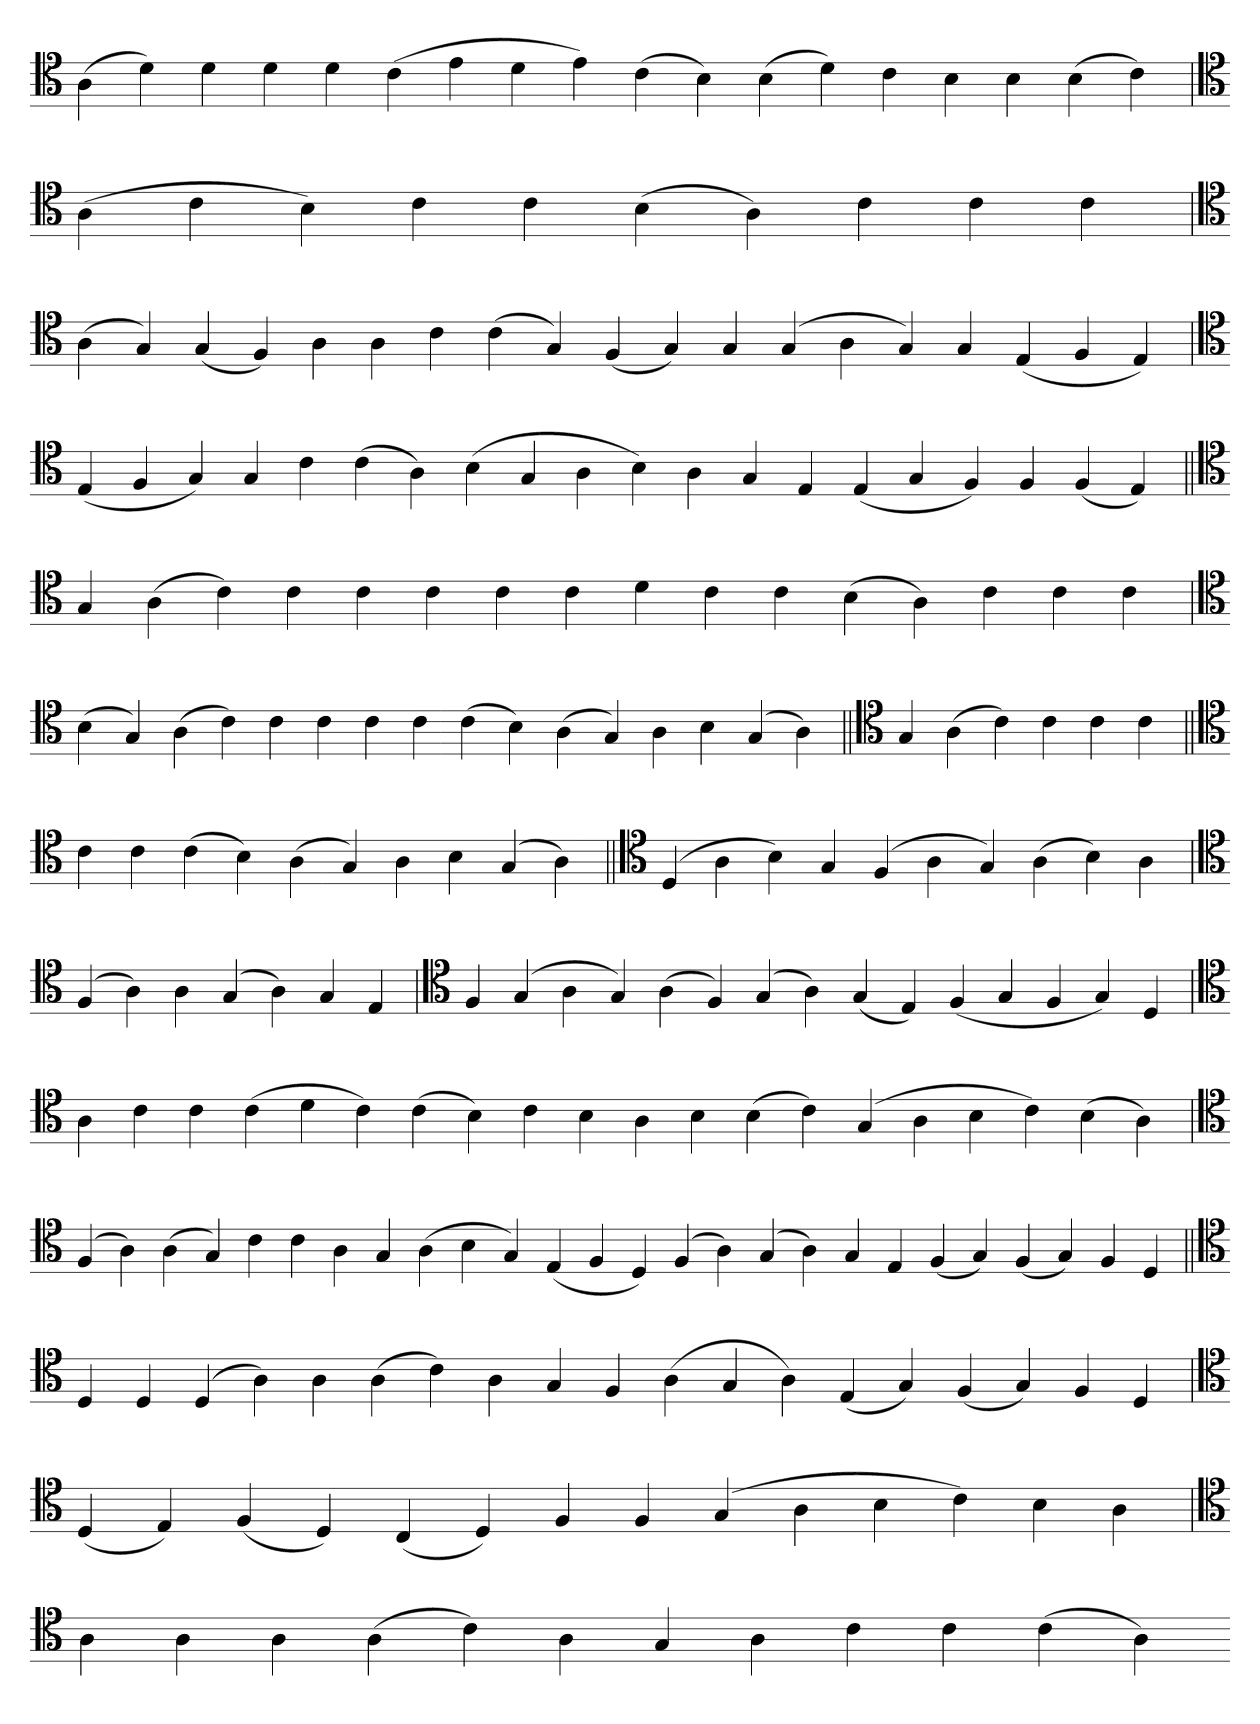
**kern
*part1
*staff1
*clefC4
=
(4A
4d)
4d
4d
4d
(4c
4e
4d
4e)
(4c
4B)
(4B
4d)
4c
4B
4B
(4B
4c)
=
*clefC4
(4A
4c
4B)
4c
4c
(4B
4A)
4c
4c
4c
=`
*clefC4
(4A
4G)
(4G
4F)
4A
4A
4c
(4c
4G)
(4F
4G)
4G
(4G
4A
4G)
4G
(4E
4F
4E)
='
*clefC4
(4E
4F
4G)
4G
4c
(4c
4A)
(4B
4G
4A
4B)
4A
4G
4E
(4E
4G
4F)
4F
(4F
4E)
=||
*clefC4
4G
(4A
4c)
4c
4c
4c
4c
4c
4d
4c
4c
(4B
4A)
4c
4c
4c
=
*clefC4
(4B
4G)
(4A
4c)
4c
4c
4c
4c
(4c
4B)
(4A
4G)
4A
4B
(4G
4A)
=||
*clefC4
4G
(4A
4c)
4c
4c
4c
=||
*clefC4
4c
4c
(4c
4B)
(4A
4G)
4A
4B
(4G
4A)
=||
*clefC4
(4D
4A
4B)
4G
(4F
4A
4G)
(4A
4B)
4A
=`
*clefC4
(4F
4A)
4A
(4G
4A)
4G
4E
=`
*clefC4
4F
(4G
4A
4G)
(4A
4F)
(4G
4A)
(4G
4E)
(4F
4G
4F
4G)
4D
='
*clefC4
4A
4c
4c
(4c
4d
4c)
(4c
4B)
4c
4B
4A
4B
(4B
4c)
(4G
4A
4B
4c)
(4B
4A)
='
*clefC4
(4F
4A)
(4A
4G)
4c
4c
4A
4G
(4A
4B
4G)
(4E
4F
4D)
(4F
4A)
(4G
4A)
4G
4E
(4F
4G)
(4F
4G)
4F
4D
=||
*clefC4
4D
4D
(4D
4A)
4A
(4A
4c)
4A
4G
4F
(4A
4G
4A)
(4E
4G)
(4F
4G)
4F
4D
=`
*clefC4
(4D
4E)
(4F
4D)
(4C
4D)
4F
4F
(4G
4A
4B
4c)
4B
4A
='
*clefC4
4A
4A
4A
(4A
4c)
4A
4G
4A
4c
4c
(4c
4A)
=-
*-
